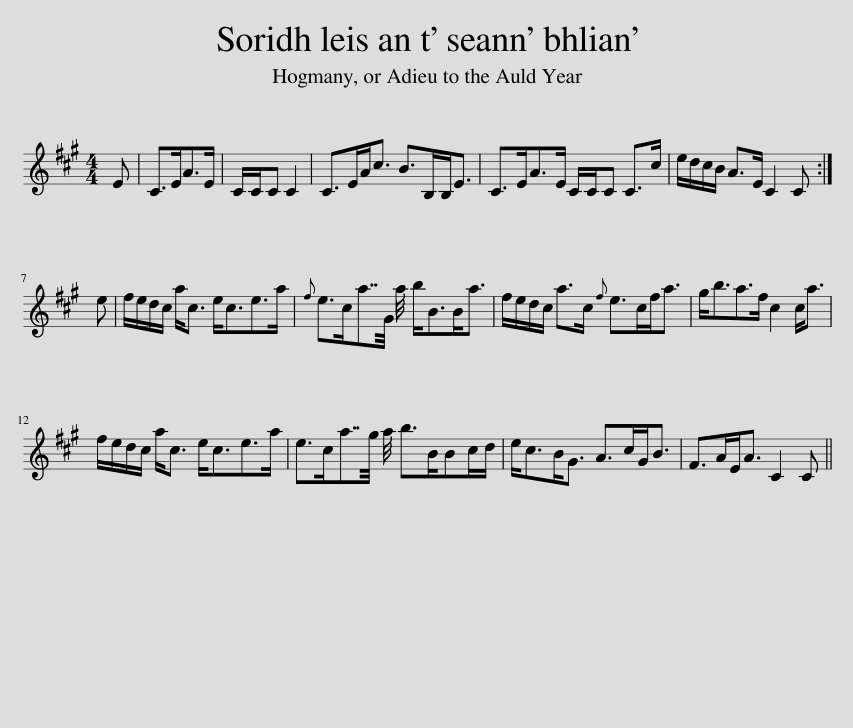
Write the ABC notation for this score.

X:1
L:1/8
M:4/4
I:linebreak $
K:A
V:1 treble
V:1
 E | C>EA>E | C/C/C C2 | C>EA<c B>B,B,<E | C>EA>E C/C/C C>c | %5
 e/d/c/B/ A>E C2 C :|$ e | f/e/d/c/ a<c e<ce>a |{f} e>ca7/4G/4 a/4 b<BB<a | f/e/d/c/ a>c{f} e>cf<a | %10
 g<ba>f c2 c<a |$ f/e/d/c/ a<c e<ce>a | e>ca7/4g/4 a/4 b>BBc/d/ | e<cB<G A>cG<B | F>AE<A C2 C || %15
